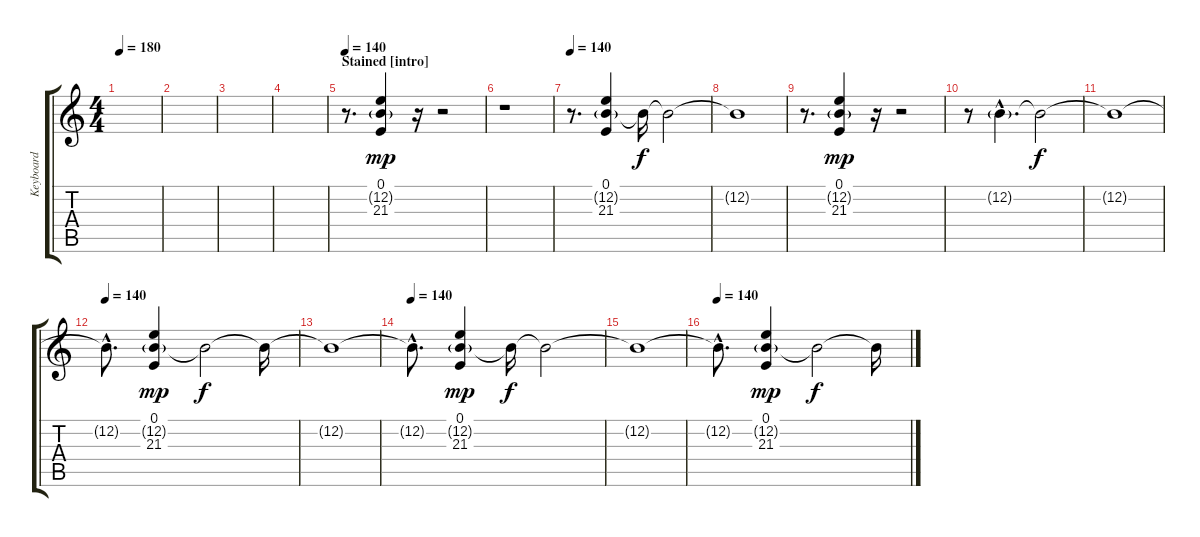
\track ("Keyboard" "Keyboard") {instrument choiraahs}
\staff {score tabs}
\tuning (E4 B3 G3 D3 A2 E2) {hide}
\ts (4 4)
\tempo 180
\clef g2
\ks c
|
|
|
|
\section ("" "Stained [intro]")
\tempo 140
r.8{d volume 10 instrument synthstrings1} (0.1 12.2{g} 21.3).4{dy mp} r.16 r.2 |
r.1 |
\tempo 140
r.8{d volume 10 instrument synthstrings1} (0.1 12.2{g} 21.3).4 12.2{t}.16{dy f} 12.2{t}.2 |
12.2{t}.1 |
r.8{d volume 10 instrument synthstrings1} (0.1 12.2{g} 21.3).4{dy mp} r.16 r.2 |
r.8 12.2{g hac}.4{d} 12.2{t}.2{dy f} |
12.2{t}.1 |
\tempo 140
12.2{hac t}.8{d} (0.1 12.2{g} 21.3).4{dy mp} 12.2{t}.2{dy f} 12.2{t}.16 |
12.2{t}.1 |
\tempo 140
12.2{hac t}.8{d} (0.1 12.2{g} 21.3).4{dy mp} 12.2{t}.16{dy f} 12.2{t}.2 |
12.2{t}.1 |
\tempo 140
12.2{hac t}.8{d volume 10 instrument synthstrings1} (0.1 12.2{g} 21.3).4{dy mp} 12.2{t}.2{dy f} 12.2{t}.16
